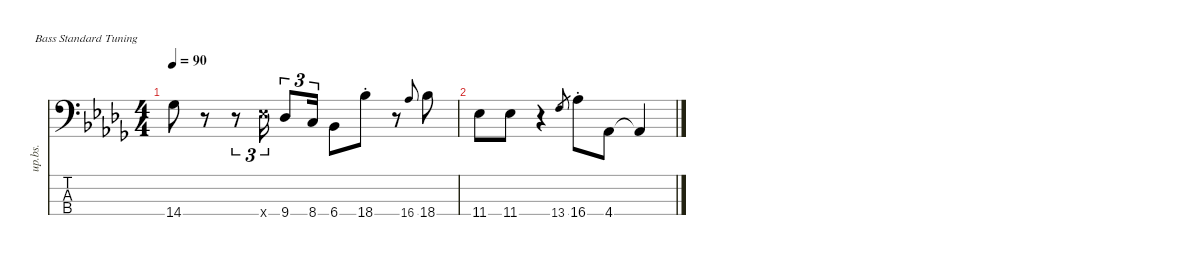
\defaultSystemsLayout 4
\hideDynamics
\bracketExtendMode nobrackets
\otherSystemsTrackNameOrientation horizontal
\track ("Upright Bass" "up.bs.") {instrument acousticbass}
\staff {score tabs}
\tuning (G2 D2 A1 E1)
\ts (4 4)
\tempo 90
\clef f4
\ks db
14.4{acc b}.8{dy pp beam Down} r.8{beam Down} r.8{tu (3 2) beam Down} 11.4{x acc b}.16{tu (3 2) beam Down} 9.4{acc b}.8{tu (3 2) beam Up} 8.4{acc forcenatural}.16{tu (3 2) beam Up} 6.4{acc b}.8{beam Down} 18.4{st acc b}.8{beam Down} r.8{beam Down} 16.4{acc b}.8{gr onbeat beam Up} 18.4{acc b}.8{beam Down} |
11.4{acc b}.8{beam Down} 11.4{acc b}.8{beam Down} r.4{beam Down} 13.4{acc forcenatural}.8{gr beam Up} 16.4{st acc b}.8{beam Down} 4.4{acc b}.8{beam Down} 4.4{t acc b}.4{beam Up}
